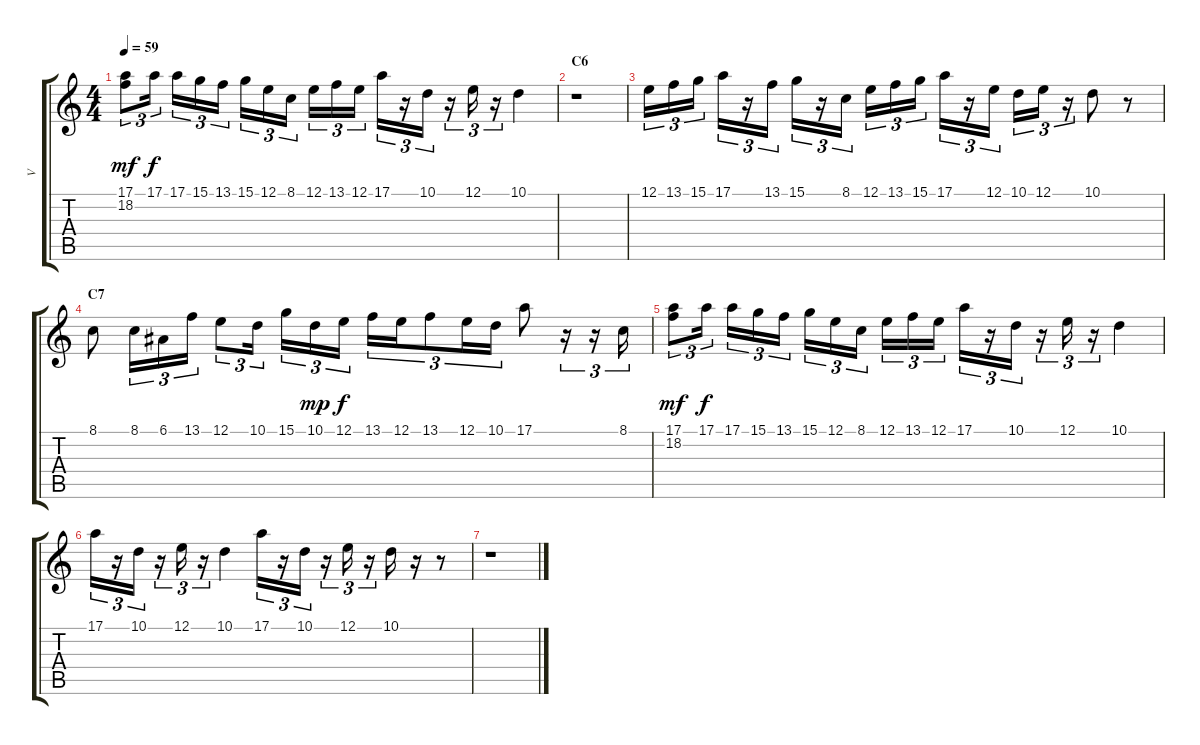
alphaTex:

\track ("V" "V") {instrument violin}
\staff {score tabs}
\tuning (E4 B3 G3 D3 A2 E2) {hide}
\ts (4 4)
\tempo 59
\clef g2
\ks c
(17.1 18.2).8{tu (3 2) dy mf} 17.1.16{tu (3 2) dy f} 17.1.16{tu (3 2)} 15.1.16{tu (3 2)} 13.1.16{tu (3 2)} 15.1.16{tu (3 2)} 12.1.16{tu (3 2)} 8.1.16{tu (3 2)} 12.1.16{tu (3 2)} 13.1.16{tu (3 2)} 12.1.16{tu (3 2)} 17.1.16{tu (3 2)} r.16{tu (3 2)} 10.1.16{tu (3 2)} r.16{tu (3 2)} 12.1.16{tu (3 2)} r.16{tu (3 2)} 10.1.4 |
\section ("" "C6")
r.1 |
12.1.16{tu (3 2)} 13.1.16{tu (3 2)} 15.1.16{tu (3 2)} 17.1.16{tu (3 2)} r.16{tu (3 2)} 13.1.16{tu (3 2)} 15.1.16{tu (3 2)} r.16{tu (3 2)} 8.1.16{tu (3 2)} 12.1.16{tu (3 2)} 13.1.16{tu (3 2)} 15.1.16{tu (3 2)} 17.1.16{tu (3 2)} r.16{tu (3 2)} 12.1.16{tu (3 2)} 10.1.16{tu (3 2)} 12.1.16{tu (3 2)} r.16{tu (3 2)} 10.1.8 r.8 |
\section ("" "C7")
8.1.8 8.1.16{tu (3 2)} 6.1.16{tu (3 2)} 13.1.16{tu (3 2)} 12.1.8{tu (3 2)} 10.1.16{tu (3 2)} 15.1.16{tu (3 2)} 10.1.16{tu (3 2) dy mp} 12.1.16{tu (3 2) dy f} 13.1.16{tu (3 2)} 12.1.16{tu (3 2)} 13.1.8{tu (3 2)} 12.1.16{tu (3 2)} 10.1.16{tu (3 2)} 17.1.8 r.16{tu (3 2)} r.16{tu (3 2)} 8.1.16{tu (3 2)} |
(17.1 18.2).8{tu (3 2) dy mf} 17.1.16{tu (3 2) dy f} 17.1.16{tu (3 2)} 15.1.16{tu (3 2)} 13.1.16{tu (3 2)} 15.1.16{tu (3 2)} 12.1.16{tu (3 2)} 8.1.16{tu (3 2)} 12.1.16{tu (3 2)} 13.1.16{tu (3 2)} 12.1.16{tu (3 2)} 17.1.16{tu (3 2)} r.16{tu (3 2)} 10.1.16{tu (3 2)} r.16{tu (3 2)} 12.1.16{tu (3 2)} r.16{tu (3 2)} 10.1.4 |
17.1.16{tu (3 2)} r.16{tu (3 2)} 10.1.16{tu (3 2)} r.16{tu (3 2)} 12.1.16{tu (3 2)} r.16{tu (3 2)} 10.1.4 17.1.16{tu (3 2)} r.16{tu (3 2)} 10.1.16{tu (3 2)} r.16{tu (3 2)} 12.1.16{tu (3 2)} r.16{tu (3 2)} 10.1.16 r.16 r.8 |
r.1
